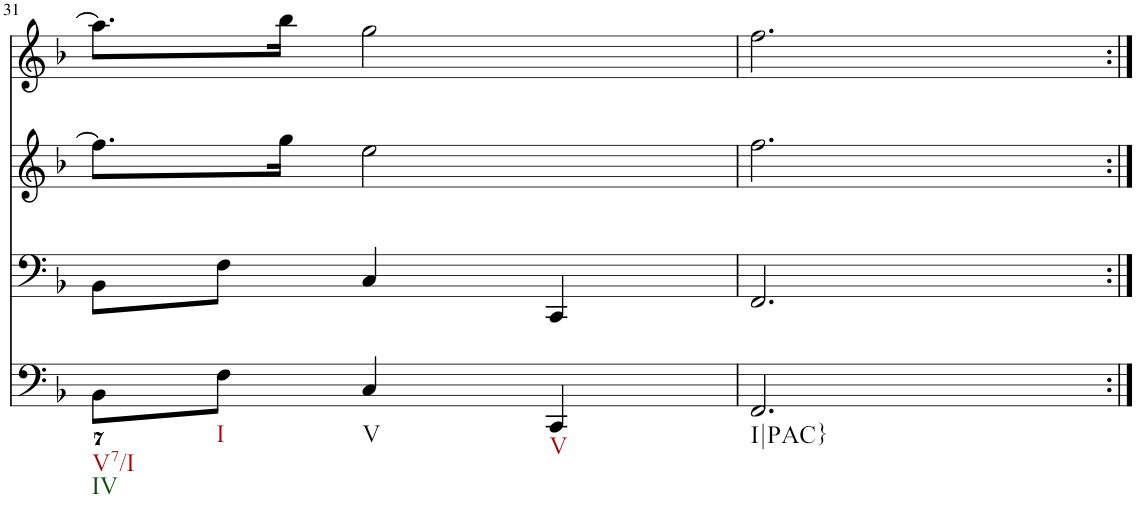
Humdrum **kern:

**kern	**kern	**kern	**kern
*part4	*part3	*part2	*part1
*staff4	*staff3	*staff2	*staff1
*I"Piano	*I"Piano	*I"Piano	*I"Piano
*I'Pno	*I'Pno	*I'Pno	*I'Pno
!!LO:PB:g=z
*clefF4	*clefF4	*clefG2	*clefG2
*k[b-]	*k[b-]	*k[b-]	*k[b-]
*F:	*F:	*F:	*F:
*M3/4	*M3/4	*M3/4	*M3/4
=31	=31	=31	=31
!LO:TX:b:t=V7/I	!	!	!
!LO:TX:b:t=IV	!	!	!
8BB-\L	8BB-\L	8.ff\L]	8.aa\L]
!LO:TX:b:t=I	!	!	!
8F\J	8F\J	.	.
.	.	16gg\Jk	16bb-\Jk
!LO:TX:b:t=V	!	!	!
4C/	4C/	2ee\	2gg\
!LO:TX:b:t=V	!	!	!
4CC/	4CC/	.	.
=32	=32	=32	=32
!LO:TX:b:t=I|PAC}	!	!	!
2.FF/	2.FF/	2.ff\	2.ff\
=:|!	=:|!	=:|!	=:|!
*-	*-	*-	*-
